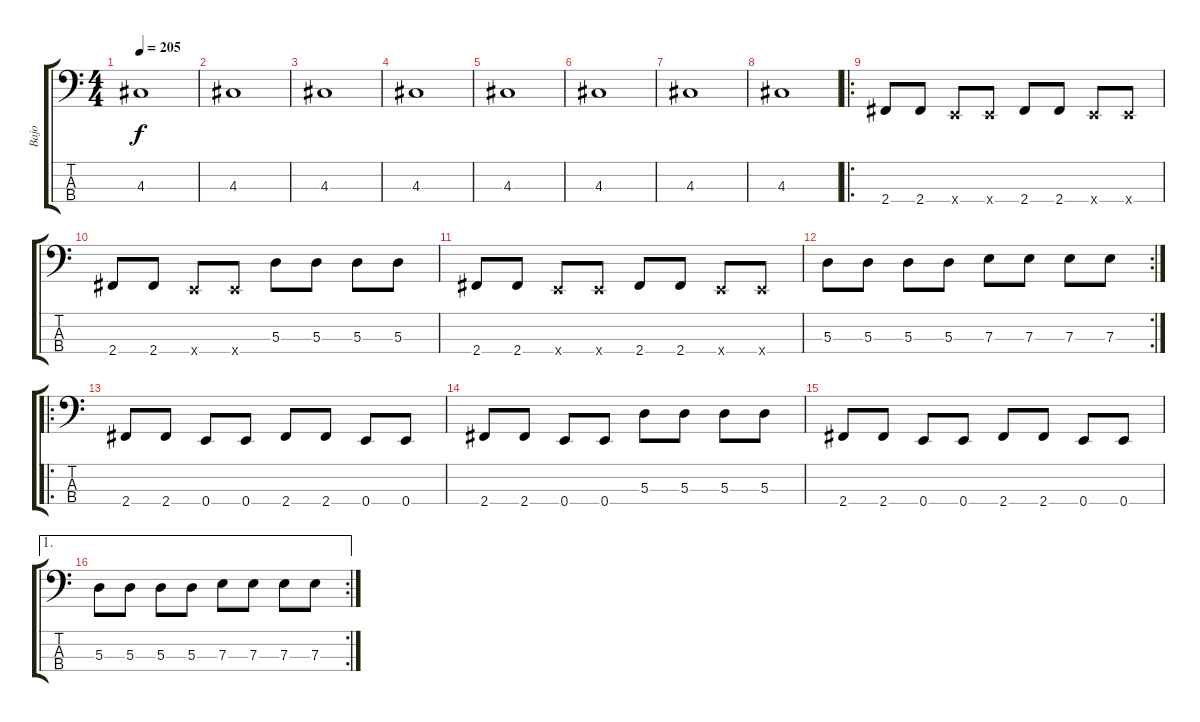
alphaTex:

\track ("Bajo" "Bajo") {instrument electricbassfinger}
\staff {score tabs}
\tuning (G2 D2 A1 E1) {hide}
\ts (4 4)
\tempo 205
\clef f4
\ks c
4.3.1{dy f instrument electricbassfinger} |
4.3.1 |
4.3.1 |
4.3.1 |
4.3.1 |
4.3.1 |
4.3.1 |
4.3.1 |
\ro
2.4.8 2.4.8 0.4{x}.8 0.4{x}.8 2.4.8 2.4.8 0.4{x}.8 0.4{x}.8 |
2.4.8 2.4.8 0.4{x}.8 0.4{x}.8 5.3.8 5.3.8 5.3.8 5.3.8 |
2.4.8 2.4.8 0.4{x}.8 0.4{x}.8 2.4.8 2.4.8 0.4{x}.8 0.4{x}.8 |
\rc 2
5.3.8 5.3.8 5.3.8 5.3.8 7.3.8 7.3.8 7.3.8 7.3.8 |
\ro
2.4.8 2.4.8 0.4.8 0.4.8 2.4.8 2.4.8 0.4.8 0.4.8 |
2.4.8 2.4.8 0.4.8 0.4.8 5.3.8 5.3.8 5.3.8 5.3.8 |
2.4.8 2.4.8 0.4.8 0.4.8 2.4.8 2.4.8 0.4.8 0.4.8 |
\ae 1
\rc 2
5.3.8 5.3.8 5.3.8 5.3.8 7.3.8 7.3.8 7.3.8 7.3.8
